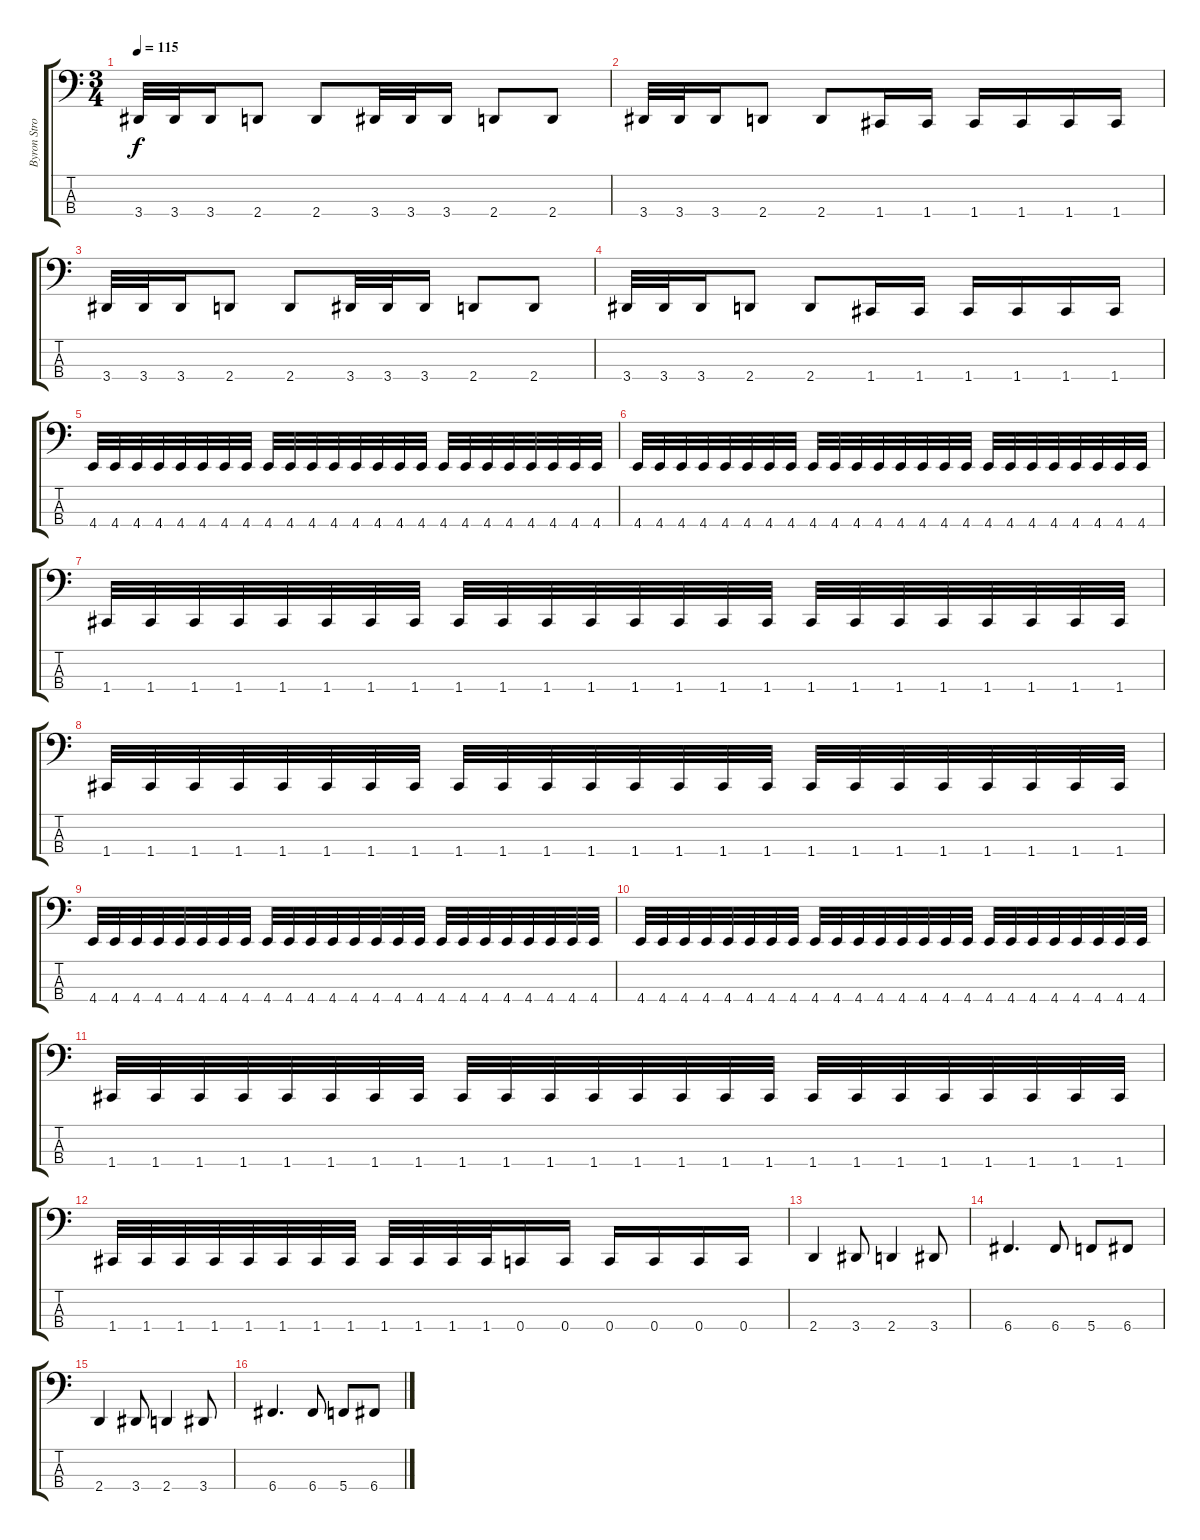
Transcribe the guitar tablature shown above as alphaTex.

\track ("Byron Stroud" "Byron Stro") {instrument electricbasspick}
\staff {score tabs}
\tuning (G2 C2 G1 C1) {hide}
\ts (3 4)
\tempo 115
\clef f4
\ks c
3.4.32{dy f} 3.4.32 3.4.16 2.4.8 2.4.8 3.4.32 3.4.32 3.4.16 2.4.8 2.4.8 |
3.4.32 3.4.32 3.4.16 2.4.8 2.4.8 1.4.16 1.4.16 1.4.16 1.4.16 1.4.16 1.4.16 |
3.4.32 3.4.32 3.4.16 2.4.8 2.4.8 3.4.32 3.4.32 3.4.16 2.4.8 2.4.8 |
3.4.32 3.4.32 3.4.16 2.4.8 2.4.8 1.4.16 1.4.16 1.4.16 1.4.16 1.4.16 1.4.16 |
4.4.32 4.4.32 4.4.32 4.4.32 4.4.32 4.4.32 4.4.32 4.4.32 4.4.32 4.4.32 4.4.32 4.4.32 4.4.32 4.4.32 4.4.32 4.4.32 4.4.32 4.4.32 4.4.32 4.4.32 4.4.32 4.4.32 4.4.32 4.4.32 |
4.4.32 4.4.32 4.4.32 4.4.32 4.4.32 4.4.32 4.4.32 4.4.32 4.4.32 4.4.32 4.4.32 4.4.32 4.4.32 4.4.32 4.4.32 4.4.32 4.4.32 4.4.32 4.4.32 4.4.32 4.4.32 4.4.32 4.4.32 4.4.32 |
1.4.32 1.4.32 1.4.32 1.4.32 1.4.32 1.4.32 1.4.32 1.4.32 1.4.32 1.4.32 1.4.32 1.4.32 1.4.32 1.4.32 1.4.32 1.4.32 1.4.32 1.4.32 1.4.32 1.4.32 1.4.32 1.4.32 1.4.32 1.4.32 |
1.4.32 1.4.32 1.4.32 1.4.32 1.4.32 1.4.32 1.4.32 1.4.32 1.4.32 1.4.32 1.4.32 1.4.32 1.4.32 1.4.32 1.4.32 1.4.32 1.4.32 1.4.32 1.4.32 1.4.32 1.4.32 1.4.32 1.4.32 1.4.32 |
4.4.32 4.4.32 4.4.32 4.4.32 4.4.32 4.4.32 4.4.32 4.4.32 4.4.32 4.4.32 4.4.32 4.4.32 4.4.32 4.4.32 4.4.32 4.4.32 4.4.32 4.4.32 4.4.32 4.4.32 4.4.32 4.4.32 4.4.32 4.4.32 |
4.4.32 4.4.32 4.4.32 4.4.32 4.4.32 4.4.32 4.4.32 4.4.32 4.4.32 4.4.32 4.4.32 4.4.32 4.4.32 4.4.32 4.4.32 4.4.32 4.4.32 4.4.32 4.4.32 4.4.32 4.4.32 4.4.32 4.4.32 4.4.32 |
1.4.32 1.4.32 1.4.32 1.4.32 1.4.32 1.4.32 1.4.32 1.4.32 1.4.32 1.4.32 1.4.32 1.4.32 1.4.32 1.4.32 1.4.32 1.4.32 1.4.32 1.4.32 1.4.32 1.4.32 1.4.32 1.4.32 1.4.32 1.4.32 |
1.4.32 1.4.32 1.4.32 1.4.32 1.4.32 1.4.32 1.4.32 1.4.32 1.4.32 1.4.32 1.4.32 1.4.32 0.4.16 0.4.16 0.4.16 0.4.16 0.4.16 0.4.16 |
2.4.4 3.4.8 2.4.4 3.4.8 |
6.4.4{d} 6.4.8 5.4.8 6.4.8 |
2.4.4 3.4.8 2.4.4 3.4.8 |
6.4.4{d} 6.4.8 5.4.8 6.4.8
